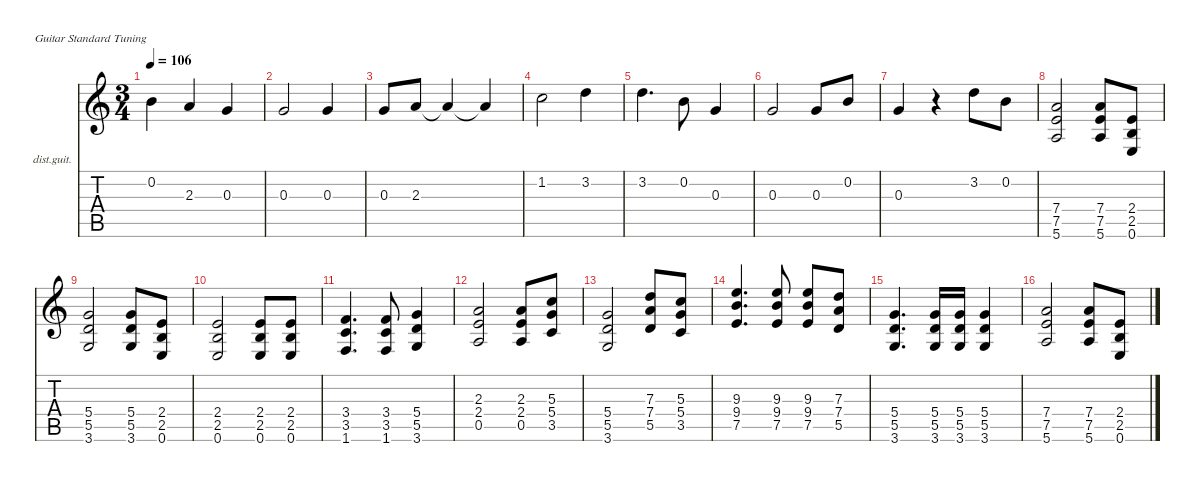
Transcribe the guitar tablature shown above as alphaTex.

\defaultSystemsLayout 4
\hideDynamics
\bracketExtendMode nobrackets
\firstSystemTrackNameOrientation horizontal
\otherSystemsTrackNameOrientation horizontal
\track ("Kirk Hammet" "dist.guit.") {instrument distortionguitar}
\staff {score tabs}
\tuning (E4 B3 G3 D3 A2 E2)
\ts (3 4)
\tempo 106
\clef g2
\ks c
0.2.4{dy f instrument electricguitarclean beam Down} 2.3.4{beam Up} 0.3.4{beam Up} |
0.3.2{instrument electricguitarclean beam Up} 0.3.4{beam Up} |
0.3.8{instrument electricguitarclean beam Up} 2.3.8{beam Up} 2.3{t}.4{beam Up} 2.3{t}.4{beam Up} |
1.2.2{instrument electricguitarclean beam Down} 3.2.4{beam Down} |
3.2.4{d instrument electricguitarclean beam Down} 0.2.8{beam Down} 0.3.4{beam Up} |
0.3.2{instrument electricguitarclean beam Up} 0.3.8{beam Up} 0.2.8{beam Up} |
0.3.4{instrument electricguitarclean beam Up} r.4{beam Up} 3.2.8{beam Down} 0.2.8{beam Down} |
(7.4 7.5 5.6).2{instrument distortionguitar beam Up} (7.4 7.5 5.6).8{beam Up} (2.4 2.5 0.6).8{beam Up} |
(5.4 5.5 3.6).2{beam Up} (5.4 5.5 3.6).8{beam Up} (2.4 2.5 0.6).8{beam Up} |
(2.4 2.5 0.6).2{beam Up} (2.4 2.5 0.6).8{beam Up} (2.4 2.5 0.6).8{beam Up} |
(3.4 3.5 1.6).4{d beam Up} (3.4 3.5 1.6).8{beam Up} (5.4 5.5 3.6).4{beam Up} |
(2.3 2.4 0.5).2{beam Up} (2.3 2.4 0.5).8{beam Up} (5.3 5.4 3.5).8{beam Up} |
(5.4 5.5 3.6).2{beam Up} (7.3 7.4 5.5).8{beam Up} (5.3 5.4 3.5).8{beam Up} |
(9.3 9.4 7.5).4{d beam Up} (9.3 9.4 7.5).8{beam Up} (9.3 9.4 7.5).8{beam Up} (7.3 7.4 5.5).8{beam Up} |
(5.4 5.5 3.6).4{d beam Up} (5.4 5.5 3.6).16{beam Up} (5.4 5.5 3.6).16{beam Up} (5.4 5.5 3.6).4{beam Up} |
(7.4 7.5 5.6).2{beam Up} (7.4 7.5 5.6).8{beam Up} (2.4 2.5 0.6).8{beam Up}
